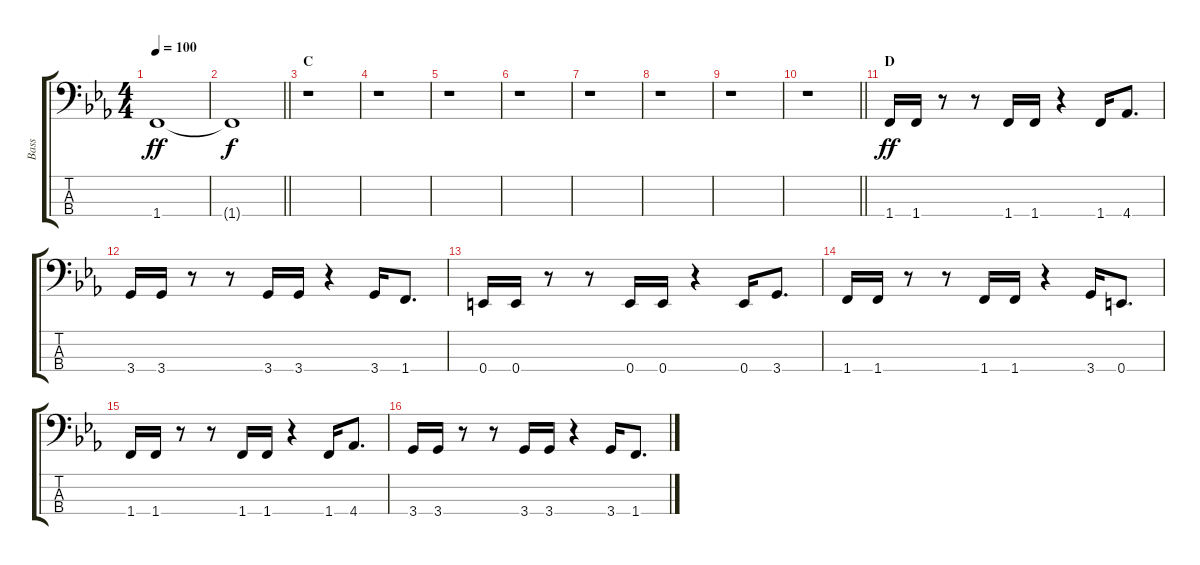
\track ("Bass" "Bass") {instrument electricbasspick}
\staff {score tabs}
\tuning (G2 D2 A1 E1) {hide}
\ts (4 4)
\tempo 100
\clef f4
\ks eb
1.4.1{dy ff} |
\barLineRight lightlight
1.4{t}.1{dy f} |
\section ("" "C")
r.1 |
r.1 |
r.1 |
r.1 |
r.1 |
r.1 |
r.1 |
\barLineRight lightlight
r.1 |
\section ("" "D")
1.4.16{dy ff} 1.4.16 r.8 r.8 1.4.16 1.4.16 r.4 1.4.16 4.4.8{d} |
3.4.16 3.4.16 r.8 r.8 3.4.16 3.4.16 r.4 3.4.16 1.4.8{d} |
0.4.16 0.4.16 r.8 r.8 0.4.16 0.4.16 r.4 0.4.16 3.4.8{d} |
1.4.16 1.4.16 r.8 r.8 1.4.16 1.4.16 r.4 3.4.16 0.4.8{d} |
1.4.16 1.4.16 r.8 r.8 1.4.16 1.4.16 r.4 1.4.16 4.4.8{d} |
3.4.16 3.4.16 r.8 r.8 3.4.16 3.4.16 r.4 3.4.16 1.4.8{d}
